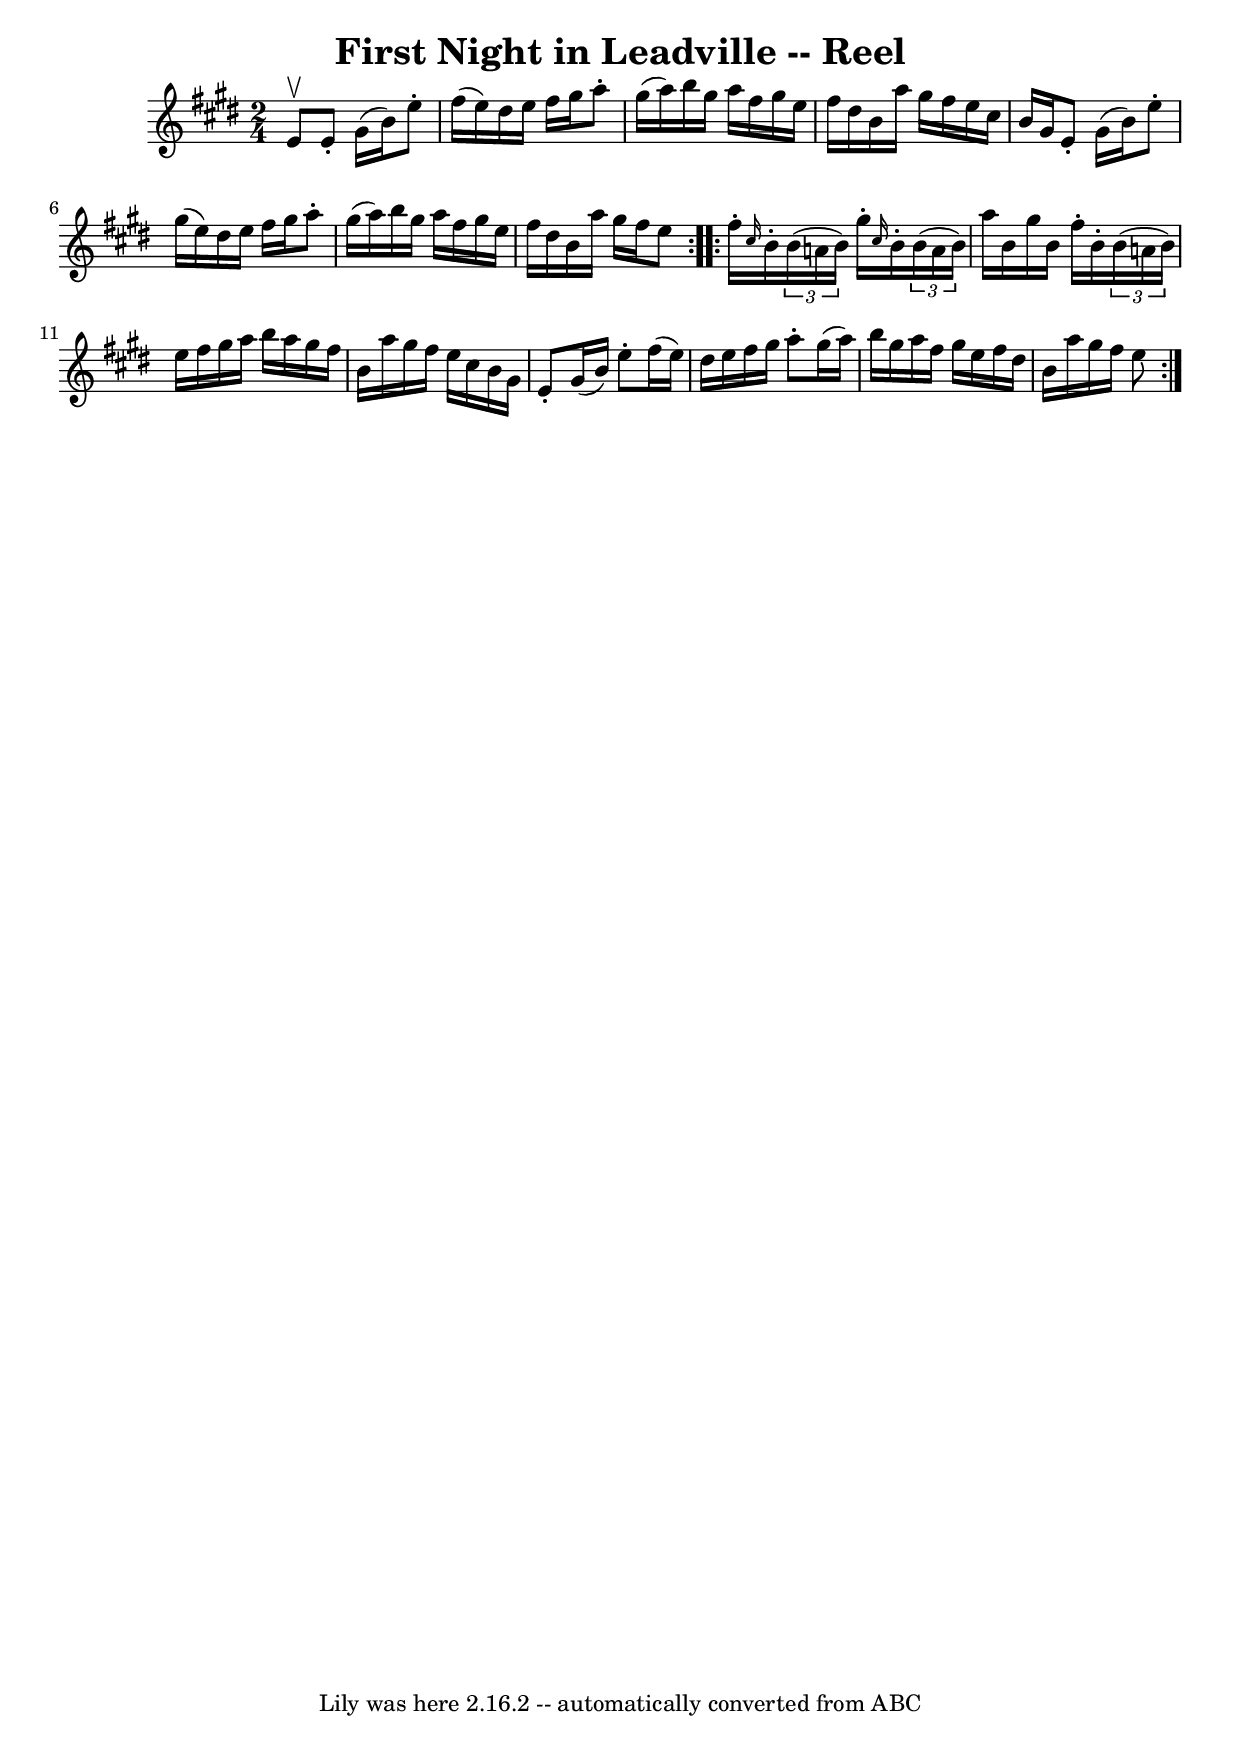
\version "2.7.40"
\include "Mammoth.ily"
\header {
	book = "Ryan's Mammoth Collection"
	crossRefNumber = "1"
	footnotes = "\\\\164\\\\I suspect the neutrals in the second part should be sharps"
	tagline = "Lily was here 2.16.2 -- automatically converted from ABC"
	title = "First Night in Leadville -- Reel"
}
voicedefault =  {
\set Score.defaultBarType = "empty"

\repeat volta 2 {
\time 2/4 \key e \major e'8^\upbow |
 e'8 -. gis'16 (b'16) 
 e''8 -. fis''16 (e''16)   |
 dis''16 e''16 fis''16    
gis''16 a''8 -. gis''16 (a''16)   |
 b''16 gis''16    
a''16 fis''16 gis''16 e''16 fis''16 dis''16    |
 b'16   
 a''16 gis''16 fis''16 e''16 cis''16 b'16 gis'16    |
  
 e'8 -. gis'16 (b'16) e''8 -. gis''16 (e''16)   |
   
dis''16 e''16 fis''16 gis''16 a''8 -. gis''16 (a''16)   
|
 b''16 gis''16 a''16 fis''16 gis''16 e''16 fis''16  
 dis''16    |
 b'16 a''16 gis''16 fis''16 e''8  
} \repeat volta 2 { fis''16 -. \grace { cis''16  } b'16 -.   
\times 2/3 { b'16 (a'!16 b'16) } gis''16 -. \grace { cis''16  } 
 b'16 -.   \times 2/3 { b'16 (a'16 b'16) }   |
 a''16    
b'16 gis''16 b'16 fis''16 -. b'16 -.   \times 2/3 { b'16 (a'!16 
 b'16) }   |
 e''16 fis''16 gis''16 a''16 b''16    
a''16 gis''16 fis''16    |
 b'16 a''16 gis''16 fis''16   
 e''16 cis''16 b'16 gis'16    |
 e'8 -. gis'16 (b'16  
-) e''8 -. fis''16 (e''16)   |
 dis''16 e''16 fis''16   
 gis''16 a''8 -. gis''16 (a''16)   |
 b''16 gis''16    
a''16 fis''16 gis''16 e''16 fis''16 dis''16    |
 b'16   
 a''16 gis''16 fis''16 e''8  }   
}

\score{
    <<

	\context Staff="default"
	{
	    \voicedefault 
	}

    >>
	\layout {
	}
	\midi {}
}
